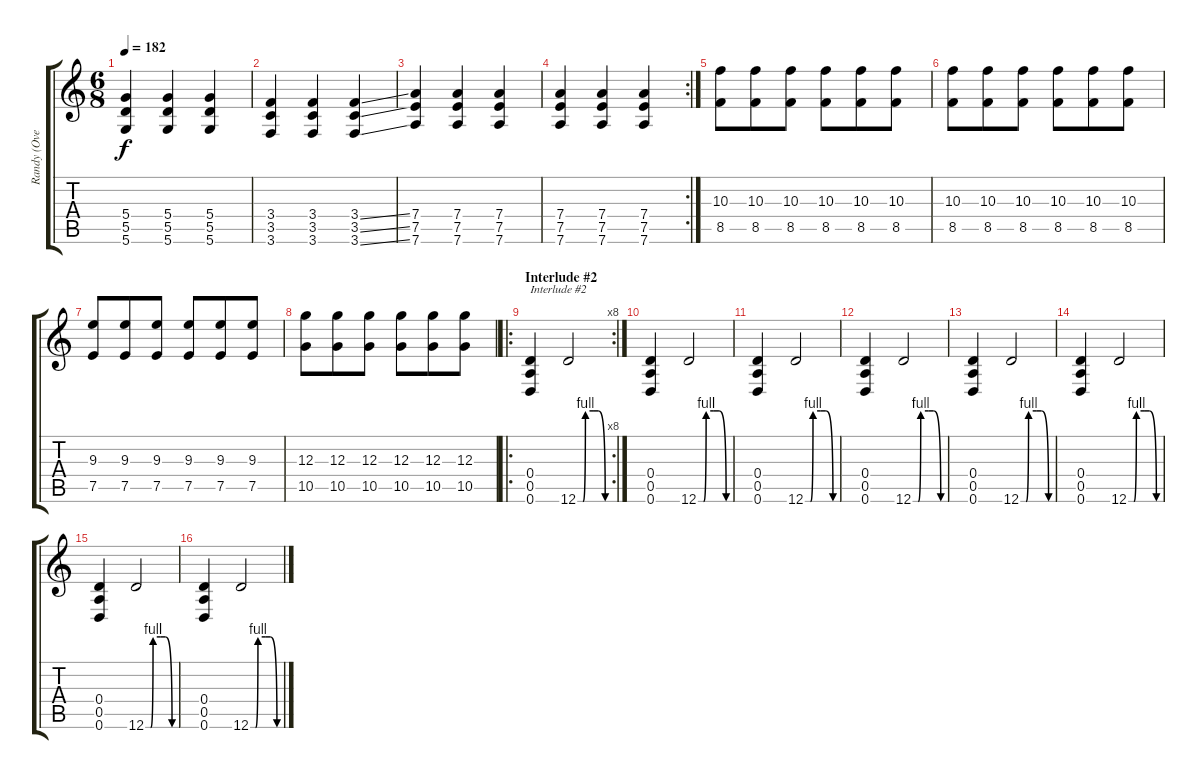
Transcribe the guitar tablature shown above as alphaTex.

\track ("Randy (Overdriven Guitar)" "Randy (Ove") {instrument overdrivenguitar}
\staff {score tabs}
\tuning (E4 B3 G3 D3 A2 D2) {hide}
\ts (6 8)
\tempo 182
\clef g2
\ks c
(5.4 5.5 5.6).4{dy f} (5.4 5.5 5.6).4 (5.4 5.5 5.6).4 |
(3.4 3.5 3.6).4 (3.4 3.5 3.6).4 (3.4{ss} 3.5{ss} 3.6{ss}).4 |
(7.4 7.5 7.6).4 (7.4 7.5 7.6).4 (7.4 7.5 7.6).4 |
\rc 2
(7.4 7.5 7.6).4 (7.4 7.5 7.6).4 (7.4 7.5 7.6).4 |
(10.3 8.5).8 (10.3 8.5).8 (10.3 8.5).8 (10.3 8.5).8 (10.3 8.5).8 (10.3 8.5).8 |
(10.3 8.5).8 (10.3 8.5).8 (10.3 8.5).8 (10.3 8.5).8 (10.3 8.5).8 (10.3 8.5).8 |
(9.3 7.5).8 (9.3 7.5).8 (9.3 7.5).8 (9.3 7.5).8 (9.3 7.5).8 (9.3 7.5).8 |
(12.3 10.5).8 (12.3 10.5).8 (12.3 10.5).8 (12.3 10.5).8 (12.3 10.5).8 (12.3 10.5).8 |
\ro
\rc 8
\section ("" "Interlude #2")
(0.4 0.5 0.6).4{txt "Interlude #2"} 12.6{be (custom 0 0 5 0 10 0 15 4 30 4 40 4 54 0 60 0)}.2 |
(0.4 0.5 0.6).4 12.6{be (custom 0 0 5 0 10 0 15 4 30 4 40 4 54 0 60 0)}.2 |
(0.4 0.5 0.6).4 12.6{be (custom 0 0 5 0 10 0 15 4 30 4 40 4 54 0 60 0)}.2 |
(0.4 0.5 0.6).4 12.6{be (custom 0 0 5 0 10 0 15 4 30 4 40 4 54 0 60 0)}.2 |
(0.4 0.5 0.6).4 12.6{be (custom 0 0 5 0 10 0 15 4 30 4 40 4 54 0 60 0)}.2 |
(0.4 0.5 0.6).4 12.6{be (custom 0 0 5 0 10 0 15 4 30 4 40 4 54 0 60 0)}.2 |
(0.4 0.5 0.6).4 12.6{be (custom 0 0 5 0 10 0 15 4 30 4 40 4 54 0 60 0)}.2 |
(0.4 0.5 0.6).4 12.6{be (custom 0 0 5 0 10 0 15 4 30 4 40 4 54 0 60 0)}.2
